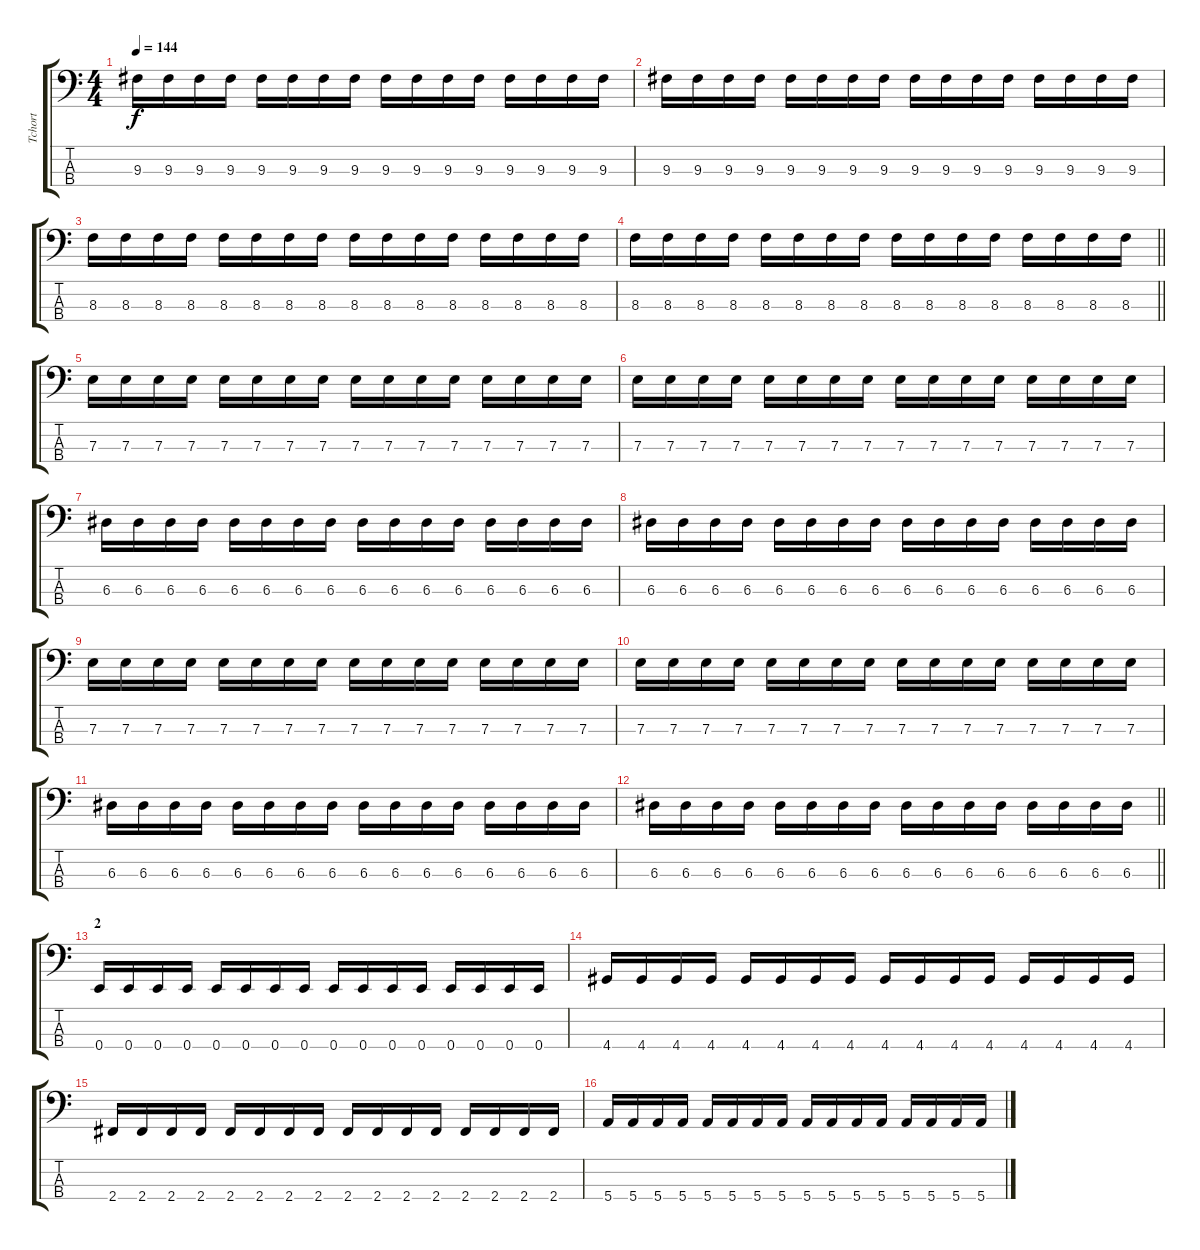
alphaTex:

\track ("Tchort" "Tchort") {instrument electricbassfinger}
\staff {score tabs}
\tuning (G2 D2 A1 E1) {hide}
\ts (4 4)
\tempo 144
\clef f4
\ks c
9.3.16{dy f} 9.3.16 9.3.16 9.3.16 9.3.16 9.3.16 9.3.16 9.3.16 9.3.16 9.3.16 9.3.16 9.3.16 9.3.16 9.3.16 9.3.16 9.3.16 |
9.3.16 9.3.16 9.3.16 9.3.16 9.3.16 9.3.16 9.3.16 9.3.16 9.3.16 9.3.16 9.3.16 9.3.16 9.3.16 9.3.16 9.3.16 9.3.16 |
8.3.16 8.3.16 8.3.16 8.3.16 8.3.16 8.3.16 8.3.16 8.3.16 8.3.16 8.3.16 8.3.16 8.3.16 8.3.16 8.3.16 8.3.16 8.3.16 |
\barLineRight lightlight
8.3.16 8.3.16 8.3.16 8.3.16 8.3.16 8.3.16 8.3.16 8.3.16 8.3.16 8.3.16 8.3.16 8.3.16 8.3.16 8.3.16 8.3.16 8.3.16 |
\section ("" "")
7.3.16 7.3.16 7.3.16 7.3.16 7.3.16 7.3.16 7.3.16 7.3.16 7.3.16 7.3.16 7.3.16 7.3.16 7.3.16 7.3.16 7.3.16 7.3.16 |
7.3.16 7.3.16 7.3.16 7.3.16 7.3.16 7.3.16 7.3.16 7.3.16 7.3.16 7.3.16 7.3.16 7.3.16 7.3.16 7.3.16 7.3.16 7.3.16 |
6.3.16 6.3.16 6.3.16 6.3.16 6.3.16 6.3.16 6.3.16 6.3.16 6.3.16 6.3.16 6.3.16 6.3.16 6.3.16 6.3.16 6.3.16 6.3.16 |
6.3.16 6.3.16 6.3.16 6.3.16 6.3.16 6.3.16 6.3.16 6.3.16 6.3.16 6.3.16 6.3.16 6.3.16 6.3.16 6.3.16 6.3.16 6.3.16 |
7.3.16 7.3.16 7.3.16 7.3.16 7.3.16 7.3.16 7.3.16 7.3.16 7.3.16 7.3.16 7.3.16 7.3.16 7.3.16 7.3.16 7.3.16 7.3.16 |
7.3.16 7.3.16 7.3.16 7.3.16 7.3.16 7.3.16 7.3.16 7.3.16 7.3.16 7.3.16 7.3.16 7.3.16 7.3.16 7.3.16 7.3.16 7.3.16 |
6.3.16 6.3.16 6.3.16 6.3.16 6.3.16 6.3.16 6.3.16 6.3.16 6.3.16 6.3.16 6.3.16 6.3.16 6.3.16 6.3.16 6.3.16 6.3.16 |
\barLineRight lightlight
6.3.16 6.3.16 6.3.16 6.3.16 6.3.16 6.3.16 6.3.16 6.3.16 6.3.16 6.3.16 6.3.16 6.3.16 6.3.16 6.3.16 6.3.16 6.3.16 |
\section ("" "2")
0.4.16 0.4.16 0.4.16 0.4.16 0.4.16 0.4.16 0.4.16 0.4.16 0.4.16 0.4.16 0.4.16 0.4.16 0.4.16 0.4.16 0.4.16 0.4.16 |
4.4.16 4.4.16 4.4.16 4.4.16 4.4.16 4.4.16 4.4.16 4.4.16 4.4.16 4.4.16 4.4.16 4.4.16 4.4.16 4.4.16 4.4.16 4.4.16 |
2.4.16 2.4.16 2.4.16 2.4.16 2.4.16 2.4.16 2.4.16 2.4.16 2.4.16 2.4.16 2.4.16 2.4.16 2.4.16 2.4.16 2.4.16 2.4.16 |
5.4.16 5.4.16 5.4.16 5.4.16 5.4.16 5.4.16 5.4.16 5.4.16 5.4.16 5.4.16 5.4.16 5.4.16 5.4.16 5.4.16 5.4.16 5.4.16
